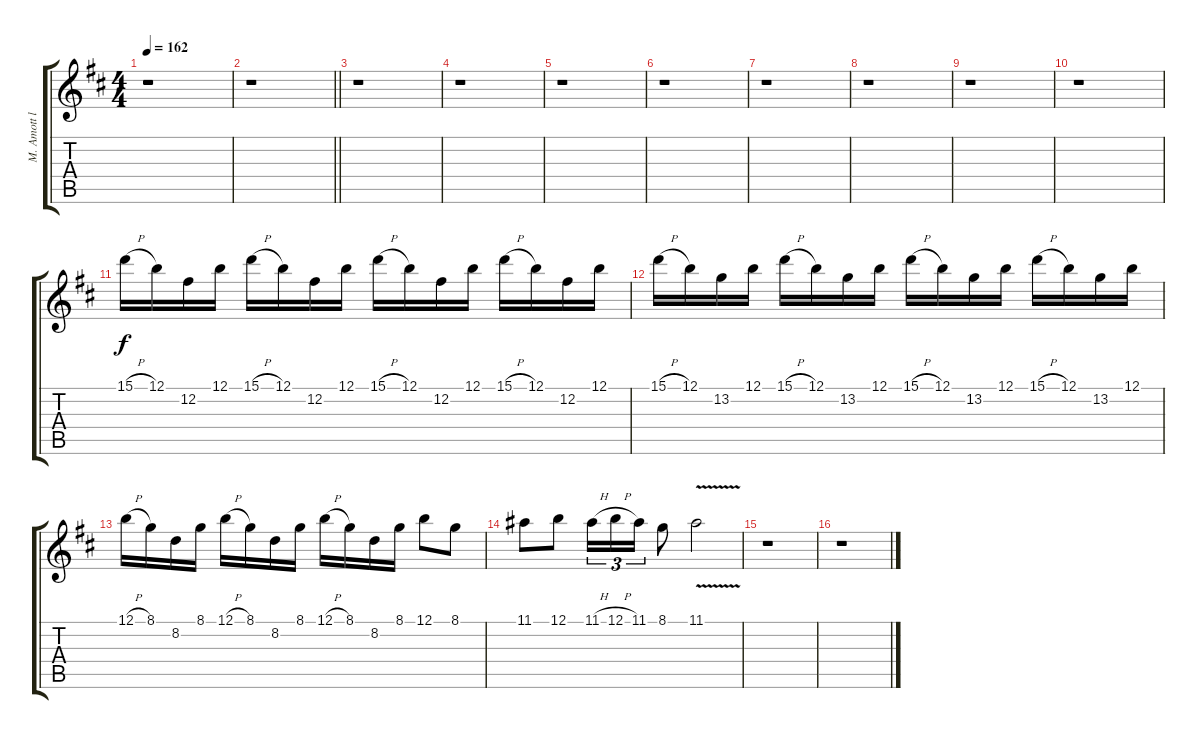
\track ("M. Amott lead harmonies" "M. Amott l") {instrument distortionguitar}
\staff {score tabs}
\tuning (B3 Gb3 D3 A2 E2 B1) {hide}
\ts (4 4)
\tempo 162
\clef g2
\ks d
r.1{dy f} |
\barLineRight lightlight
r.1 |
r.1 |
r.1 |
r.1 |
r.1 |
r.1 |
r.1 |
r.1 |
r.1 |
15.1{h}.16 12.1.16 12.2.16 12.1.16 15.1{h}.16 12.1.16 12.2.16 12.1.16 15.1{h}.16 12.1.16 12.2.16 12.1.16 15.1{h}.16 12.1.16 12.2.16 12.1.16 |
15.1{h}.16 12.1.16 13.2.16 12.1.16 15.1{h}.16 12.1.16 13.2.16 12.1.16 15.1{h}.16 12.1.16 13.2.16 12.1.16 15.1{h}.16 12.1.16 13.2.16 12.1.16 |
12.1{h}.16 8.1.16 8.2.16 8.1.16 12.1{h}.16 8.1.16 8.2.16 8.1.16 12.1{h}.16 8.1.16 8.2.16 8.1.16 12.1.8 8.1.8 |
11.1.8 12.1.8 11.1{h}.16{tu (3 2)} 12.1{h}.16{tu (3 2)} 11.1.16{tu (3 2)} 8.1.8 11.1{v}.2 |
r.1 |
r.1
